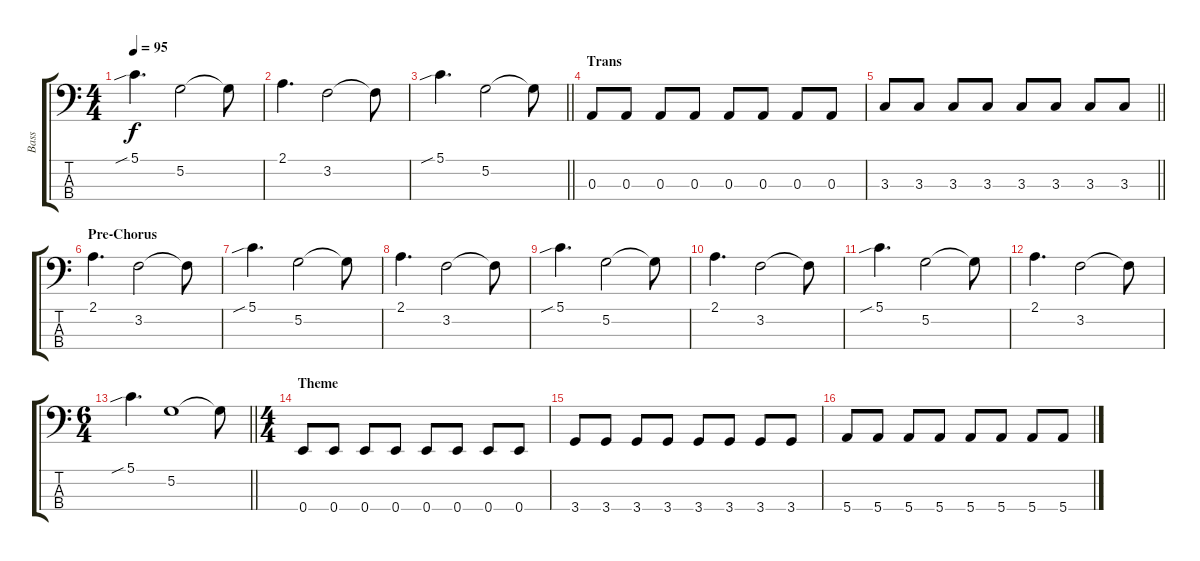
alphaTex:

\track ("Bass" "Bass") {instrument electricbasspick}
\staff {score tabs}
\tuning (G2 D2 A1 E1) {hide}
\ts (4 4)
\tempo 95
\clef f4
\ks c
5.1{sib}.4{d dy f} 5.2.2 5.2{t}.8 |
2.1.4{d} 3.2.2 3.2{t}.8 |
\barLineRight lightlight
5.1{sib}.4{d} 5.2.2 5.2{t}.8 |
\section ("" "Trans")
0.3.8 0.3.8 0.3.8 0.3.8 0.3.8 0.3.8 0.3.8 0.3.8 |
\barLineRight lightlight
3.3.8 3.3.8 3.3.8 3.3.8 3.3.8 3.3.8 3.3.8 3.3.8 |
\section ("" "Pre-Chorus")
2.1.4{d} 3.2.2 3.2{t}.8 |
5.1{sib}.4{d} 5.2.2 5.2{t}.8 |
2.1.4{d} 3.2.2 3.2{t}.8 |
5.1{sib}.4{d} 5.2.2 5.2{t}.8 |
2.1.4{d} 3.2.2 3.2{t}.8 |
5.1{sib}.4{d} 5.2.2 5.2{t}.8 |
2.1.4{d} 3.2.2 3.2{t}.8 |
\ts (6 4)
\barLineRight lightlight
5.1{sib}.4{d} 5.2.1 5.2{t}.8 |
\ts (4 4)
\section ("" "Theme")
0.4.8 0.4.8 0.4.8 0.4.8 0.4.8 0.4.8 0.4.8 0.4.8 |
3.4.8 3.4.8 3.4.8 3.4.8 3.4.8 3.4.8 3.4.8 3.4.8 |
5.4.8 5.4.8 5.4.8 5.4.8 5.4.8 5.4.8 5.4.8 5.4.8
